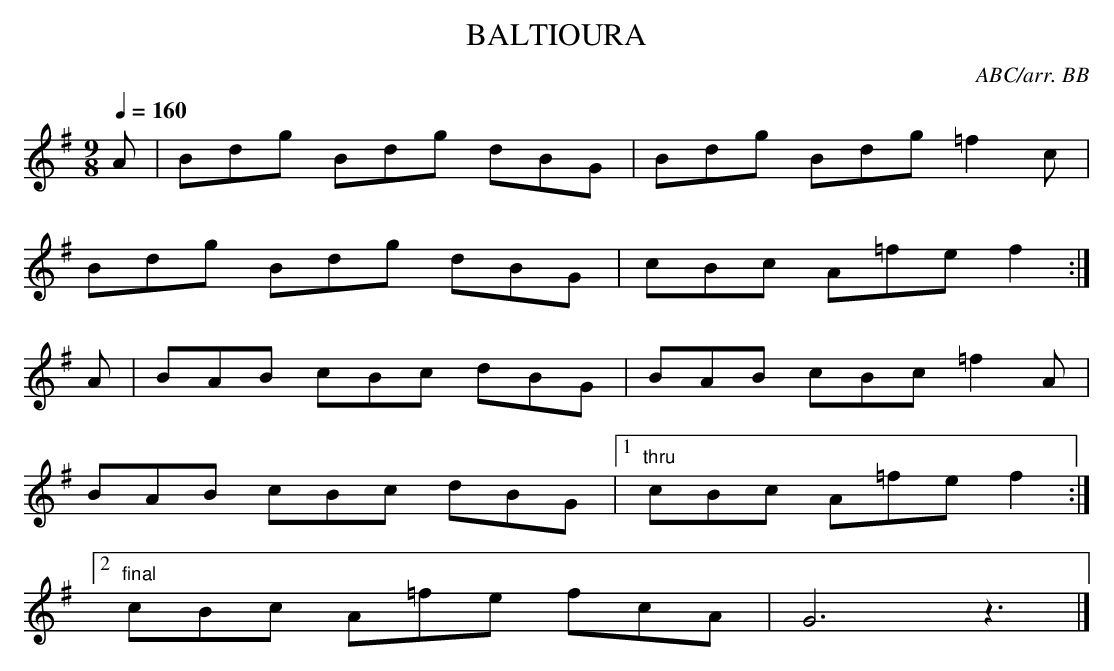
X:1
T:BALTIOURA
C:ABC/arr. BB
wasn't sure what this title meant, in English OR Gaelic!
Q:1/4=160
L:1/8
M:9/8
K:G
A|Bdg Bdg dBG|Bdg Bdg =f2c|
Bdg Bdg dBG|cBc A=fe f2 :|
A|BAB cBc dBG|BAB cBc =f2A|
BAB cBc dBG|1 "thru"cBc A=fe f2 :|
[2 "final"cBc A=fe fcA|G6z3|]
